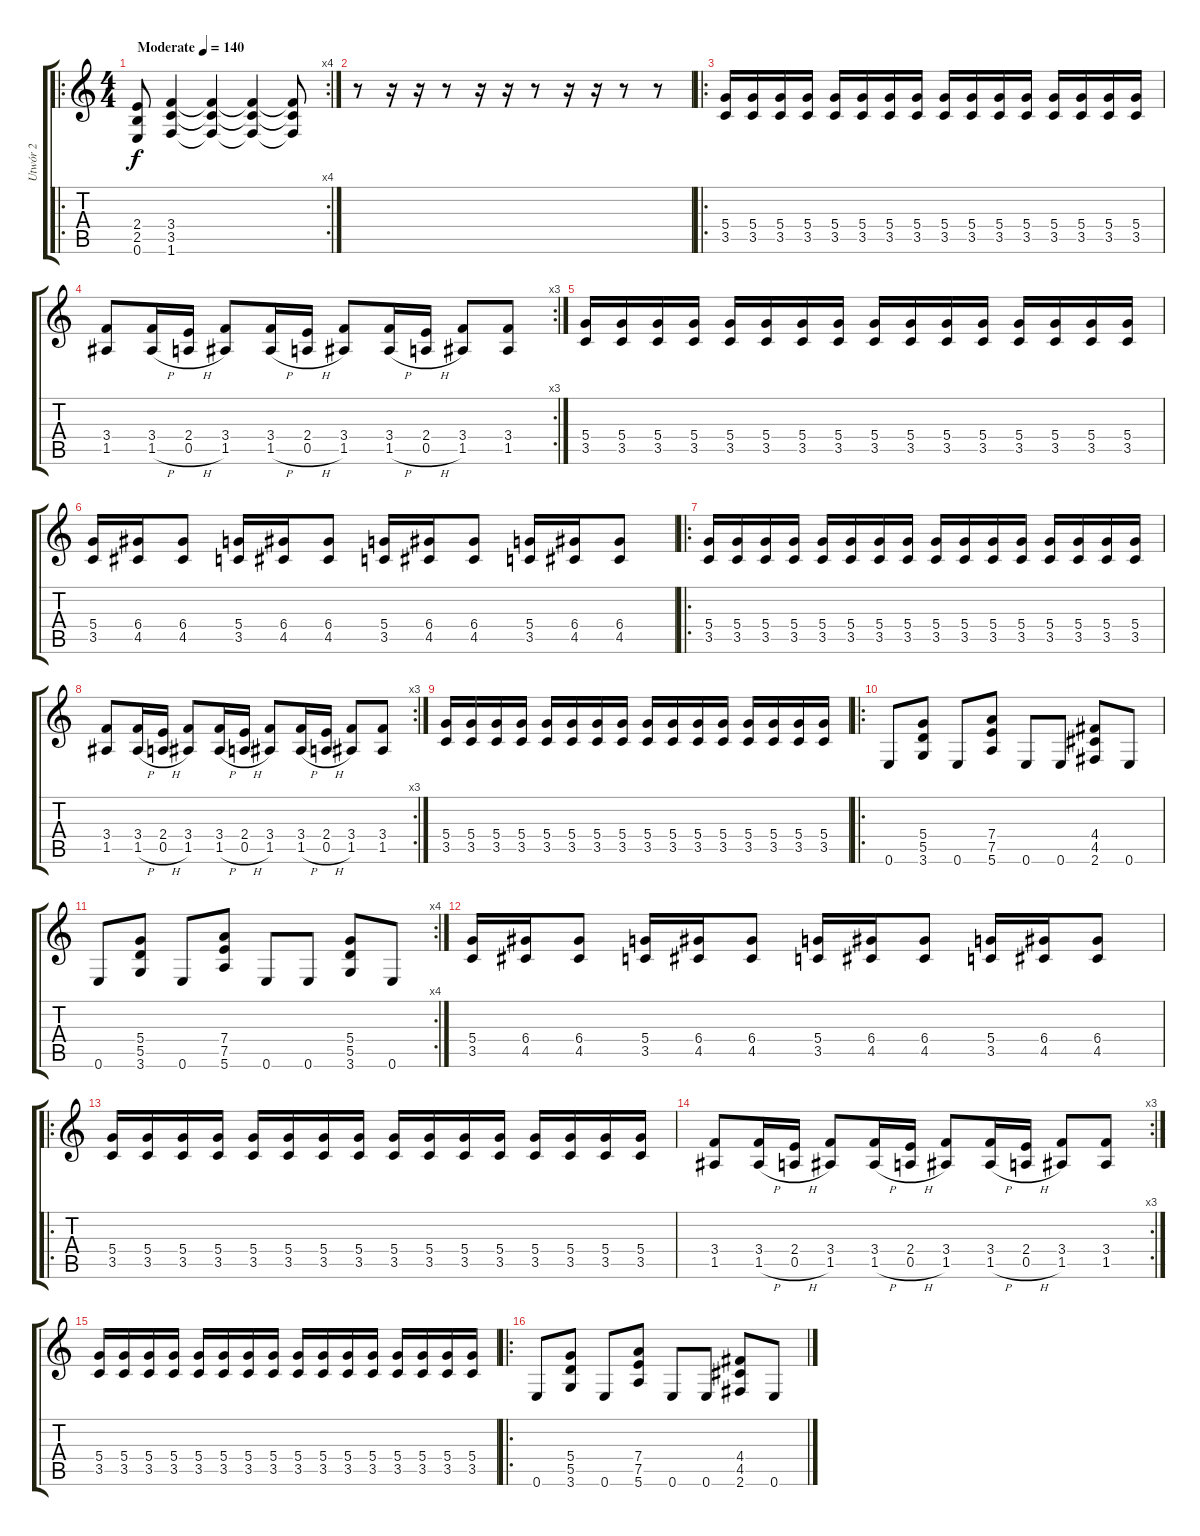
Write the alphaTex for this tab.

\track ("Utwór 2" "Utwór 2") {instrument overdrivenguitar}
\staff {score tabs}
\tuning (E4 B3 G3 D3 A2 E2) {hide}
\ro
\rc 4
\ts (4 4)
\tempo (140 "Moderate")
\clef g2
\ks c
(2.4 2.5 0.6).8{dy f instrument overdrivenguitar} (3.4 3.5 1.6).4 (3.4{t} 3.5{t} 1.6{t}).4 (3.4{t} 3.5{t} 1.6{t}).4 (3.4{t} 3.5{t} 1.6{t}).8 |
r.8 r.16 r.16 r.8 r.16 r.16 r.8 r.16 r.16 r.8 r.8 |
\ro
(5.4 3.5).16 (5.4 3.5).16 (5.4 3.5).16 (5.4 3.5).16 (5.4 3.5).16 (5.4 3.5).16 (5.4 3.5).16 (5.4 3.5).16 (5.4 3.5).16 (5.4 3.5).16 (5.4 3.5).16 (5.4 3.5).16 (5.4 3.5).16 (5.4 3.5).16 (5.4 3.5).16 (5.4 3.5).16 |
\rc 3
(3.4 1.5).8 (3.4 1.5{h}).16 (2.4 0.5{h}).16 (3.4 1.5).8 (3.4 1.5{h}).16 (2.4 0.5{h}).16 (3.4 1.5).8 (3.4 1.5{h}).16 (2.4 0.5{h}).16 (3.4 1.5).8 (3.4 1.5).8 |
(5.4 3.5).16 (5.4 3.5).16 (5.4 3.5).16 (5.4 3.5).16 (5.4 3.5).16 (5.4 3.5).16 (5.4 3.5).16 (5.4 3.5).16 (5.4 3.5).16 (5.4 3.5).16 (5.4 3.5).16 (5.4 3.5).16 (5.4 3.5).16 (5.4 3.5).16 (5.4 3.5).16 (5.4 3.5).16 |
(5.4 3.5).16 (6.4 4.5).16 (6.4 4.5).8 (5.4 3.5).16 (6.4 4.5).16 (6.4 4.5).8 (5.4 3.5).16 (6.4 4.5).16 (6.4 4.5).8 (5.4 3.5).16 (6.4 4.5).16 (6.4 4.5).8 |
\ro
(5.4 3.5).16 (5.4 3.5).16 (5.4 3.5).16 (5.4 3.5).16 (5.4 3.5).16 (5.4 3.5).16 (5.4 3.5).16 (5.4 3.5).16 (5.4 3.5).16 (5.4 3.5).16 (5.4 3.5).16 (5.4 3.5).16 (5.4 3.5).16 (5.4 3.5).16 (5.4 3.5).16 (5.4 3.5).16 |
\rc 3
(3.4 1.5).8 (3.4 1.5{h}).16 (2.4 0.5{h}).16 (3.4 1.5).8 (3.4 1.5{h}).16 (2.4 0.5{h}).16 (3.4 1.5).8 (3.4 1.5{h}).16 (2.4 0.5{h}).16 (3.4 1.5).8 (3.4 1.5).8 |
(5.4 3.5).16 (5.4 3.5).16 (5.4 3.5).16 (5.4 3.5).16 (5.4 3.5).16 (5.4 3.5).16 (5.4 3.5).16 (5.4 3.5).16 (5.4 3.5).16 (5.4 3.5).16 (5.4 3.5).16 (5.4 3.5).16 (5.4 3.5).16 (5.4 3.5).16 (5.4 3.5).16 (5.4 3.5).16 |
\ro
0.6.8 (5.4 5.5 3.6).8 0.6.8 (7.4 7.5 5.6).8 0.6.8 0.6.8 (4.4 4.5 2.6).8 0.6.8 |
\rc 4
0.6.8 (5.4 5.5 3.6).8 0.6.8 (7.4 7.5 5.6).8 0.6.8 0.6.8 (5.4 5.5 3.6).8 0.6.8 |
(5.4 3.5).16 (6.4 4.5).16 (6.4 4.5).8 (5.4 3.5).16 (6.4 4.5).16 (6.4 4.5).8 (5.4 3.5).16 (6.4 4.5).16 (6.4 4.5).8 (5.4 3.5).16 (6.4 4.5).16 (6.4 4.5).8 |
\ro
(5.4 3.5).16 (5.4 3.5).16 (5.4 3.5).16 (5.4 3.5).16 (5.4 3.5).16 (5.4 3.5).16 (5.4 3.5).16 (5.4 3.5).16 (5.4 3.5).16 (5.4 3.5).16 (5.4 3.5).16 (5.4 3.5).16 (5.4 3.5).16 (5.4 3.5).16 (5.4 3.5).16 (5.4 3.5).16 |
\rc 3
(3.4 1.5).8 (3.4 1.5{h}).16 (2.4 0.5{h}).16 (3.4 1.5).8 (3.4 1.5{h}).16 (2.4 0.5{h}).16 (3.4 1.5).8 (3.4 1.5{h}).16 (2.4 0.5{h}).16 (3.4 1.5).8 (3.4 1.5).8 |
(5.4 3.5).16 (5.4 3.5).16 (5.4 3.5).16 (5.4 3.5).16 (5.4 3.5).16 (5.4 3.5).16 (5.4 3.5).16 (5.4 3.5).16 (5.4 3.5).16 (5.4 3.5).16 (5.4 3.5).16 (5.4 3.5).16 (5.4 3.5).16 (5.4 3.5).16 (5.4 3.5).16 (5.4 3.5).16 |
\ro
0.6.8 (5.4 5.5 3.6).8 0.6.8 (7.4 7.5 5.6).8 0.6.8 0.6.8 (4.4 4.5 2.6).8 0.6.8
